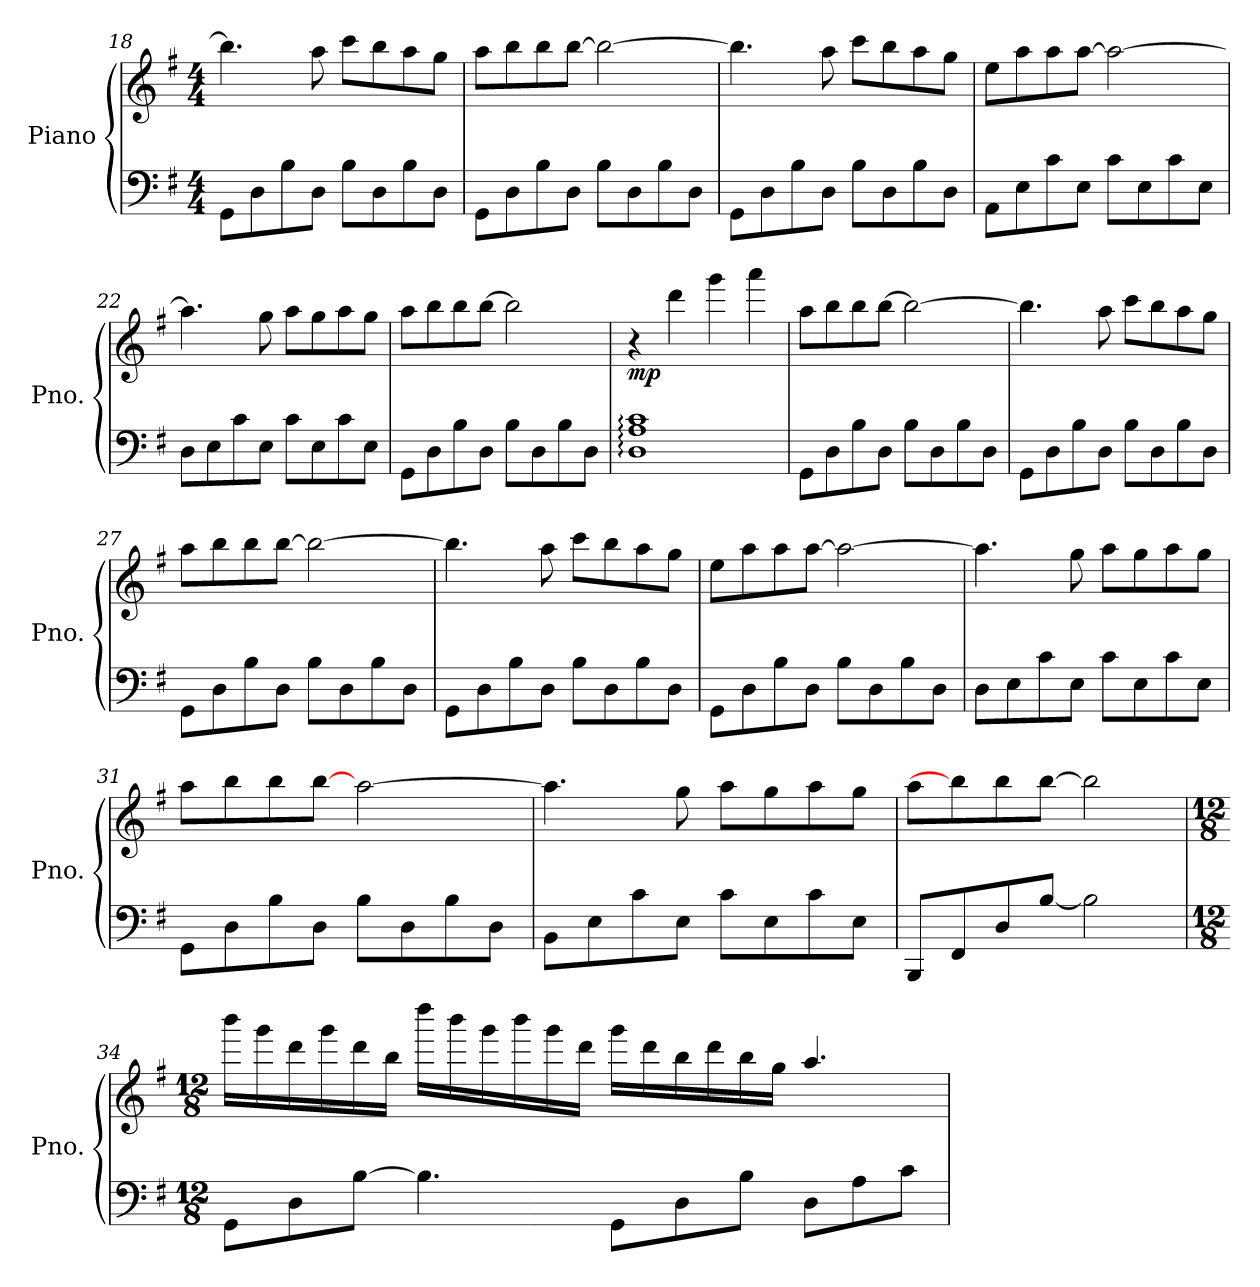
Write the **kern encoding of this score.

**kern	**kern	**dynam
*part1	*part1	*part1
*staff2	*staff1	*staff1/2
*I"Piano	*	*
*I'Pno.	*	*
*clefF4	*clefG2	*
*k[f#]	*k[f#]	*
*G:	*G:	*
*M4/4	*M4/4	*
=18	=18	=18
8GG\L	4.bb\]	.
8D\	.	.
8B\	.	.
8D\J	8aa\	.
8B\L	8ccc\L	.
8D\	8bb\	.
8B\	8aa\	.
8D\J	8gg\J	.
=19	=19	=19
8GG\L	8aa\L	.
8D\	8bb\	.
8B\	8bb\	.
8D\J	[8bb\J	.
8B\L	2bb\_	.
8D\	.	.
8B\	.	.
8D\J	.	.
!!LO:LB:g=z
=20	=20	=20
8GG\L	4.bb\]	.
8D\	.	.
8B\	.	.
8D\J	8aa\	.
8B\L	8ccc\L	.
8D\	8bb\	.
8B\	8aa\	.
8D\J	8gg\J	.
=21	=21	=21
8AA\L	8ee\L	.
8E\	8aa\	.
8c\	8aa\	.
8E\J	[8aa\J	.
8c\L	2aa\_	.
8E\	.	.
8c\	.	.
8E\J	.	.
=22	=22	=22
8D\L	4.aa\]	.
8E\	.	.
8c\	.	.
8E\J	8gg\	.
8c\L	8aa\L	.
8E\	8gg\	.
8c\	8aa\	.
8E\J	8gg\J	.
=23	=23	=23
8GG\L	8aa\L	.
8D\	8bb\	.
8B\	8bb\	.
8D\J	[8bb\J	.
8B\L	2bb\]	.
8D\	.	.
8B\	.	.
8D\J	.	.
=24	=24	=24
!	!	!LO:DY:b
1D: 1A: 1c:	4r	mp
.	4ddd\	.
.	4ggg\	.
.	4aaa\	.
!!LO:LB:g=z
=25	=25	=25
8GG\L	8aa\L	.
8D\	8bb\	.
8B\	8bb\	.
8D\J	[8bb\J	.
8B\L	2bb\_	.
8D\	.	.
8B\	.	.
8D\J	.	.
=26	=26	=26
8GG\L	4.bb\]	.
8D\	.	.
8B\	.	.
8D\J	8aa\	.
8B\L	8ccc\L	.
8D\	8bb\	.
8B\	8aa\	.
8D\J	8gg\J	.
=27	=27	=27
8GG\L	8aa\L	.
8D\	8bb\	.
8B\	8bb\	.
8D\J	[8bb\J	.
8B\L	2bb\_	.
8D\	.	.
8B\	.	.
8D\J	.	.
=28	=28	=28
8GG\L	4.bb\]	.
8D\	.	.
8B\	.	.
8D\J	8aa\	.
8B\L	8ccc\L	.
8D\	8bb\	.
8B\	8aa\	.
8D\J	8gg\J	.
!!LO:LB:g=z
=29	=29	=29
8GG\L	8ee\L	.
8D\	8aa\	.
8B\	8aa\	.
8D\J	[8aa\J	.
8B\L	2aa\_	.
8D\	.	.
8B\	.	.
8D\J	.	.
=30	=30	=30
8D\L	4.aa\]	.
8E\	.	.
8c\	.	.
8E\J	8gg\	.
8c\L	8aa\L	.
8E\	8gg\	.
8c\	8aa\	.
8E\J	8gg\J	.
=31	=31	=31
8GG\L	8aa\L	.
8D\	8bb\	.
8B\	8bb\	.
8D\J	[8bb\J	.
8B\L	[2aa\	.
8D\	.	.
8B\	.	.
8D\J	.	.
=32	=32	=32
8BB\L	4.aa\]	.
8E\	.	.
8c\	.	.
8E\J	8gg\	.
8c\L	8aa\L	.
8E\	8gg\	.
8c\	8aa\	.
8E\J	8gg\J	.
=33	=33	=33
8BBB/L	8aa\L	.
8FF#/	8bb\]	.
8D/	8bb\	.
[8B/J	[8bb\J	.
2B\]	2bb\]	.
!!LO:LB:g=z
=34	=34	=34
*M12/8	*M12/8	*
8GG\L	16bbb\LL	.
.	16ggg\	.
8D\	16ddd\	.
.	16ggg\	.
[8B\J	16ddd\	.
.	16bb\JJ	.
4.B\]	16dddd\LL	.
.	16bbb\	.
.	16ggg\	.
.	16bbb\	.
.	16ggg\	.
.	16ddd\JJ	.
8GG\L	16ggg\LL	.
.	16ddd\	.
8D\	16bb\	.
.	16ddd\	.
8B\J	16bb\	.
.	16gg\JJ	.
8D\L	4.aa/	.
8A\	.	.
8c\J	.	.
=	=	=
*-	*-	*-
